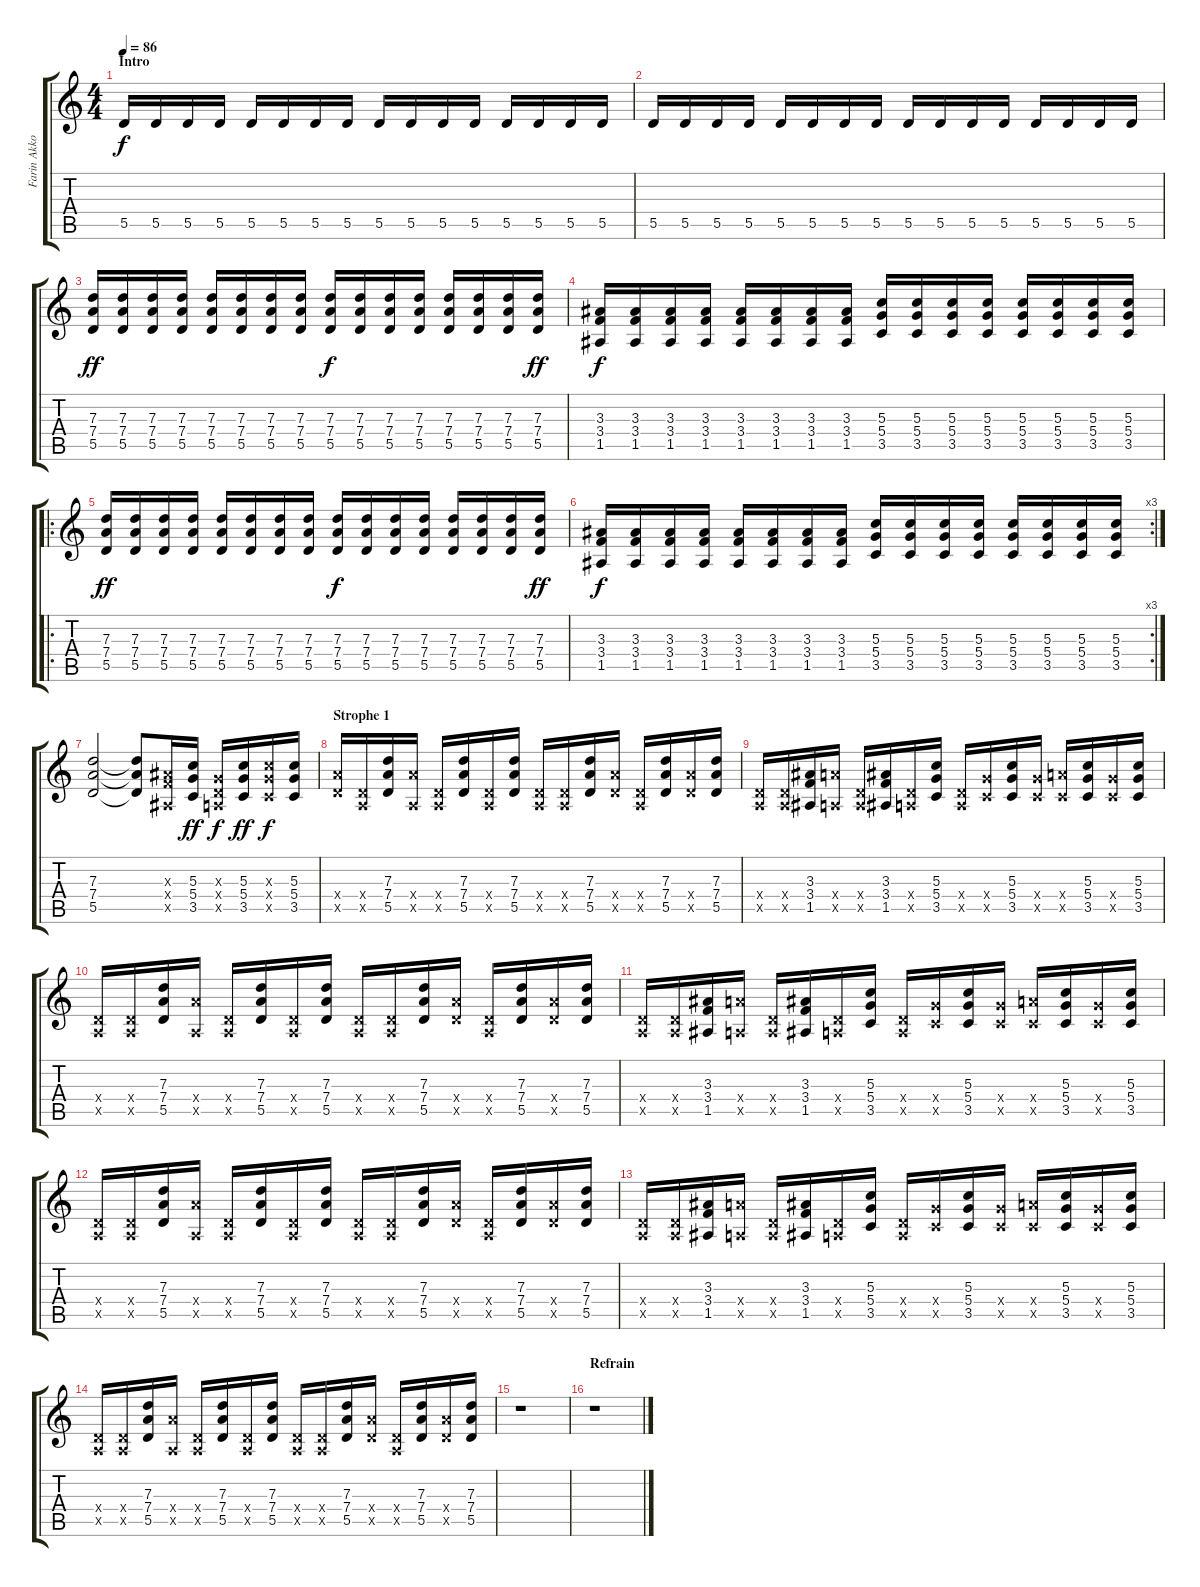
\track ("Farin Akkord" "Farin Akko") {instrument distortionguitar}
\staff {score tabs}
\tuning (E4 B3 G3 D3 A2 E2) {hide}
\ts (4 4)
\section ("" "Intro")
\tempo 86
\clef g2
\ks c
5.5.16{dy f instrument distortionguitar} 5.5.16 5.5.16 5.5.16 5.5.16 5.5.16 5.5.16 5.5.16 5.5.16 5.5.16 5.5.16 5.5.16 5.5.16 5.5.16 5.5.16 5.5.16 |
5.5.16 5.5.16 5.5.16 5.5.16 5.5.16 5.5.16 5.5.16 5.5.16 5.5.16 5.5.16 5.5.16 5.5.16 5.5.16 5.5.16 5.5.16 5.5.16 |
(7.3 7.4 5.5).16{dy ff} (7.3 7.4 5.5).16 (7.3 7.4 5.5).16 (7.3 7.4 5.5).16 (7.3 7.4 5.5).16 (7.3 7.4 5.5).16 (7.3 7.4 5.5).16 (7.3 7.4 5.5).16 (7.3 7.4 5.5).16{dy f} (7.3 7.4 5.5).16 (7.3 7.4 5.5).16 (7.3 7.4 5.5).16 (7.3 7.4 5.5).16 (7.3 7.4 5.5).16 (7.3 7.4 5.5).16 (7.3 7.4 5.5).16{dy ff} |
(3.3 3.4 1.5).16{dy f} (3.3 3.4 1.5).16 (3.3 3.4 1.5).16 (3.3 3.4 1.5).16 (3.3 3.4 1.5).16 (3.3 3.4 1.5).16 (3.3 3.4 1.5).16 (3.3 3.4 1.5).16 (5.3 5.4 3.5).16 (5.3 5.4 3.5).16 (5.3 5.4 3.5).16 (5.3 5.4 3.5).16 (5.3 5.4 3.5).16 (5.3 5.4 3.5).16 (5.3 5.4 3.5).16 (5.3 5.4 3.5).16 |
\ro
(7.3 7.4 5.5).16{dy ff} (7.3 7.4 5.5).16 (7.3 7.4 5.5).16 (7.3 7.4 5.5).16 (7.3 7.4 5.5).16 (7.3 7.4 5.5).16 (7.3 7.4 5.5).16 (7.3 7.4 5.5).16 (7.3 7.4 5.5).16{dy f} (7.3 7.4 5.5).16 (7.3 7.4 5.5).16 (7.3 7.4 5.5).16 (7.3 7.4 5.5).16 (7.3 7.4 5.5).16 (7.3 7.4 5.5).16 (7.3 7.4 5.5).16{dy ff} |
\rc 3
(3.3 3.4 1.5).16{dy f} (3.3 3.4 1.5).16 (3.3 3.4 1.5).16 (3.3 3.4 1.5).16 (3.3 3.4 1.5).16 (3.3 3.4 1.5).16 (3.3 3.4 1.5).16 (3.3 3.4 1.5).16 (5.3 5.4 3.5).16 (5.3 5.4 3.5).16 (5.3 5.4 3.5).16 (5.3 5.4 3.5).16 (5.3 5.4 3.5).16 (5.3 5.4 3.5).16 (5.3 5.4 3.5).16 (5.3 5.4 3.5).16 |
(7.3 7.4 5.5).2 (7.3{t} 7.4{t} 5.5{t}).8 (3.3{x} 3.4{x} 1.5{x}).16 (5.3 5.4 3.5).16{dy ff} (0.3{x} 0.4{x} 0.5{x}).16{dy f} (5.3 5.4 3.5).16{dy ff} (5.3{x} 5.4{x} 3.5{x}).16{dy f} (5.3 5.4 3.5).16 |
\section ("" "Strophe 1")
(7.4{x} 5.5{x}).16 (0.4{x} 0.5{x}).16 (7.3 7.4 5.5).16 (7.4{x} 0.5{x}).16 (0.4{x} 0.5{x}).16 (7.3 7.4 5.5).16 (0.4{x} 0.5{x}).16 (7.3 7.4 5.5).16 (0.4{x} 0.5{x}).16 (0.4{x} 0.5{x}).16 (7.3 7.4 5.5).16 (7.4{x} 5.5{x}).16 (0.4{x} 0.5{x}).16 (7.3 7.4 5.5).16 (7.4{x} 5.5{x}).16 (7.3 7.4 5.5).16 |
(0.4{x} 0.5{x}).16 (0.4{x} 0.5{x}).16 (3.3 3.4 1.5).16 (7.4{x} 0.5{x}).16 (0.4{x} 0.5{x}).16 (3.3 3.4 1.5).16 (0.4{x} 0.5{x}).16 (5.3 5.4 3.5).16 (0.4{x} 0.5{x}).16 (5.4{x} 3.5{x}).16 (5.3 5.4 3.5).16 (5.4{x} 3.5{x}).16 (7.4{x} 3.5{x}).16 (5.3 5.4 3.5).16 (5.4{x} 3.5{x}).16 (5.3 5.4 3.5).16 |
(0.4{x} 0.5{x}).16 (0.4{x} 0.5{x}).16 (7.3 7.4 5.5).16 (7.4{x} 0.5{x}).16 (0.4{x} 0.5{x}).16 (7.3 7.4 5.5).16 (0.4{x} 0.5{x}).16 (7.3 7.4 5.5).16 (0.4{x} 0.5{x}).16 (0.4{x} 0.5{x}).16 (7.3 7.4 5.5).16 (7.4{x} 5.5{x}).16 (0.4{x} 0.5{x}).16 (7.3 7.4 5.5).16 (7.4{x} 5.5{x}).16 (7.3 7.4 5.5).16 |
(0.4{x} 0.5{x}).16 (0.4{x} 0.5{x}).16 (3.3 3.4 1.5).16 (7.4{x} 0.5{x}).16 (0.4{x} 0.5{x}).16 (3.3 3.4 1.5).16 (0.4{x} 0.5{x}).16 (5.3 5.4 3.5).16 (0.4{x} 0.5{x}).16 (5.4{x} 3.5{x}).16 (5.3 5.4 3.5).16 (5.4{x} 3.5{x}).16 (7.4{x} 3.5{x}).16 (5.3 5.4 3.5).16 (5.4{x} 3.5{x}).16 (5.3 5.4 3.5).16 |
(0.4{x} 0.5{x}).16 (0.4{x} 0.5{x}).16 (7.3 7.4 5.5).16 (7.4{x} 0.5{x}).16 (0.4{x} 0.5{x}).16 (7.3 7.4 5.5).16 (0.4{x} 0.5{x}).16 (7.3 7.4 5.5).16 (0.4{x} 0.5{x}).16 (0.4{x} 0.5{x}).16 (7.3 7.4 5.5).16 (7.4{x} 5.5{x}).16 (0.4{x} 0.5{x}).16 (7.3 7.4 5.5).16 (7.4{x} 5.5{x}).16 (7.3 7.4 5.5).16 |
(0.4{x} 0.5{x}).16 (0.4{x} 0.5{x}).16 (3.3 3.4 1.5).16 (7.4{x} 0.5{x}).16 (0.4{x} 0.5{x}).16 (3.3 3.4 1.5).16 (0.4{x} 0.5{x}).16 (5.3 5.4 3.5).16 (0.4{x} 0.5{x}).16 (5.4{x} 3.5{x}).16 (5.3 5.4 3.5).16 (5.4{x} 3.5{x}).16 (7.4{x} 3.5{x}).16 (5.3 5.4 3.5).16 (5.4{x} 3.5{x}).16 (5.3 5.4 3.5).16 |
(0.4{x} 0.5{x}).16 (0.4{x} 0.5{x}).16 (7.3 7.4 5.5).16 (7.4{x} 0.5{x}).16 (0.4{x} 0.5{x}).16 (7.3 7.4 5.5).16 (0.4{x} 0.5{x}).16 (7.3 7.4 5.5).16 (0.4{x} 0.5{x}).16 (0.4{x} 0.5{x}).16 (7.3 7.4 5.5).16 (7.4{x} 5.5{x}).16 (0.4{x} 0.5{x}).16 (7.3 7.4 5.5).16 (7.4{x} 5.5{x}).16 (7.3 7.4 5.5).16 |
r.1 |
\section ("" "Refrain")
r.1
